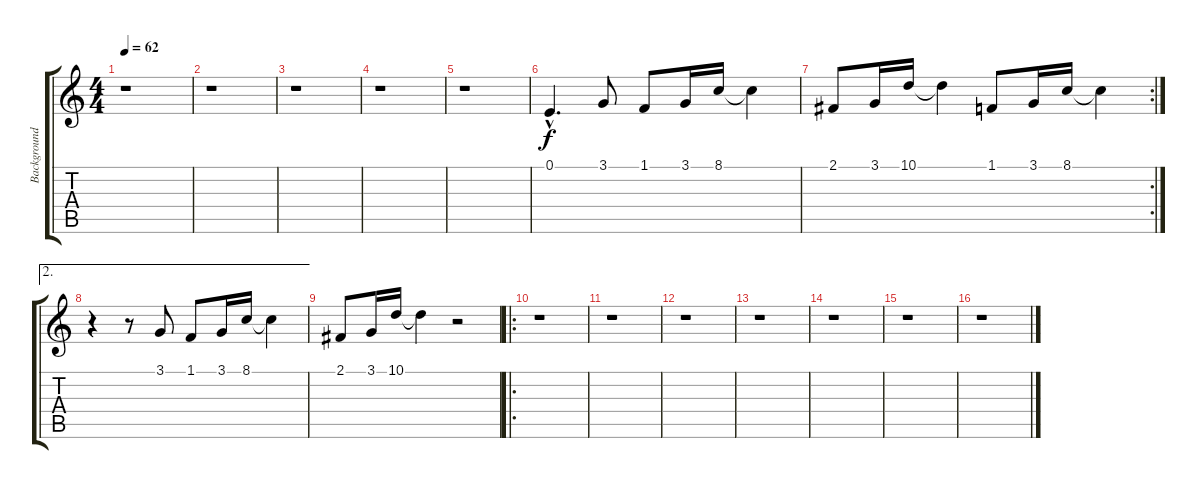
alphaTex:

\track ("Background" "Background") {instrument electricpiano1}
\staff {score tabs}
\tuning (E4 B3 G3 D3 A2 E2) {hide}
\ts (4 4)
\tempo 62
\clef g2
\ks c
r.1{dy f} |
r.1 |
r.1 |
r.1 |
r.1 |
0.1{hac}.4{d} 3.1.8 1.1.8 3.1.16 8.1.16 8.1{t}.4 |
\rc 2
2.1.8 3.1.16 10.1.16 10.1{t}.4 1.1.8 3.1.16 8.1.16 8.1{t}.4 |
\ae 2
r.4 r.8 3.1.8 1.1.8 3.1.16 8.1.16 8.1{t}.4 |
2.1.8 3.1.16 10.1.16 10.1{t}.4 r.2 |
\ro
r.1 |
r.1 |
r.1 |
r.1 |
r.1 |
r.1 |
r.1
